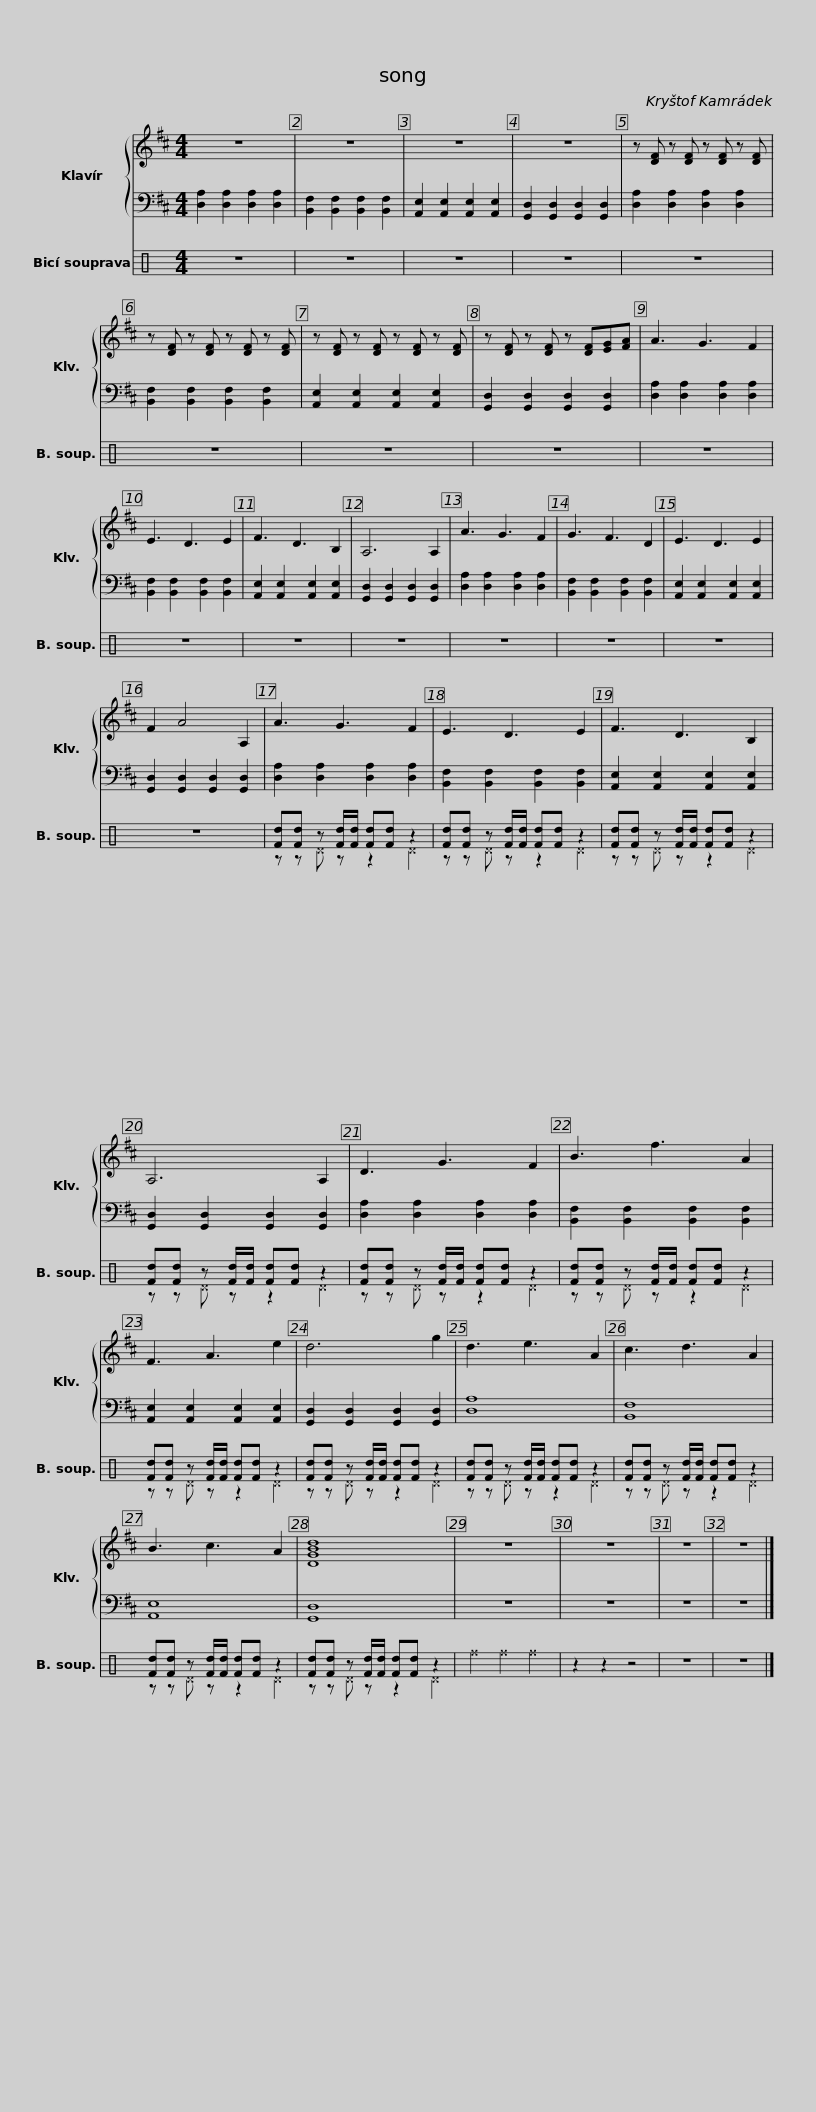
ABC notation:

X:1
%%score { 1 | 2 } ( 3 4 )
L:1/8
M:4/4
I:linebreak $
K:D
V:1 treble
V:2 bass
V:3 perc
K:none
V:4 perc
K:none
V:1
 z8 | z8 | z8 | z8 | z [DF] z [DF] z [DF] z [DF] | %5
 z [DF] z [DF] z [DF] z [DF] |$ z [DF] z [DF] z [DF] z [DF] | z [DF] z [DF] z [DF][EG][FA] | A3 G3 F2 | E3 D3 E2 | %10
 F3 D3 B,2 | A,6 A,2 |$ A3 G3 F2 | G3 F3 D2 | E3 D3 E2 | %15
 F2 A4 A,2 | A3 G3 F2 | E3 D3 E2 |$ F3 D3 B,2 | A,6 A,2 | %20
 D3 G3 F2 | B3 f3 A2 | F3 A3 e2 |$ d6 g2 | d3 e3 A2 | %25
 c3 d3 A2 | B3 c3 A2 | [DGBd]8 |$ z8 | z8 | %30
 z8 | z8 |] %32
V:2
 [D,A,]2 [D,A,]2 [D,A,]2 [D,A,]2 | [B,,F,]2 [B,,F,]2 [B,,F,]2 [B,,F,]2 | [A,,E,]2 [A,,E,]2 [A,,E,]2 [A,,E,]2 | [G,,D,]2 [G,,D,]2 [G,,D,]2 [G,,D,]2 | [D,A,]2 [D,A,]2 [D,A,]2 [D,A,]2 | %5
 [B,,F,]2 [B,,F,]2 [B,,F,]2 [B,,F,]2 |$ [A,,E,]2 [A,,E,]2 [A,,E,]2 [A,,E,]2 | [G,,D,]2 [G,,D,]2 [G,,D,]2 [G,,D,]2 | [D,A,]2 [D,A,]2 [D,A,]2 [D,A,]2 | [B,,F,]2 [B,,F,]2 [B,,F,]2 [B,,F,]2 | %10
 [A,,E,]2 [A,,E,]2 [A,,E,]2 [A,,E,]2 | [G,,D,]2 [G,,D,]2 [G,,D,]2 [G,,D,]2 |$ [D,A,]2 [D,A,]2 [D,A,]2 [D,A,]2 | [B,,F,]2 [B,,F,]2 [B,,F,]2 [B,,F,]2 | [A,,E,]2 [A,,E,]2 [A,,E,]2 [A,,E,]2 | %15
 [G,,D,]2 [G,,D,]2 [G,,D,]2 [G,,D,]2 | [D,A,]2 [D,A,]2 [D,A,]2 [D,A,]2 | [B,,F,]2 [B,,F,]2 [B,,F,]2 [B,,F,]2 |$ [A,,E,]2 [A,,E,]2 [A,,E,]2 [A,,E,]2 | [G,,D,]2 [G,,D,]2 [G,,D,]2 [G,,D,]2 | %20
 [D,A,]2 [D,A,]2 [D,A,]2 [D,A,]2 | [B,,F,]2 [B,,F,]2 [B,,F,]2 [B,,F,]2 | [A,,E,]2 [A,,E,]2 [A,,E,]2 [A,,E,]2 |$ [G,,D,]2 [G,,D,]2 [G,,D,]2 [G,,D,]2 | [D,A,]8 | %25
 [B,,F,]8 | [A,,E,]8 | [G,,D,]8 |$ z8 | z8 | %30
 z8 | z8 |] %32
V:3
[K:C] z8 | z8 | z8 | z8 | z8 | %5
 z8 |$ z8 | z8 | z8 | z8 | %10
 z8 | z8 |$ z8 | z8 | z8 | %15
 z8 | [Fd][Fd] z [Fd]/[Fd]/ [Fd][Fd] z2 | [Fd][Fd] z [Fd]/[Fd]/ [Fd][Fd] z2 |$ [Fd][Fd] z [Fd]/[Fd]/ [Fd][Fd] z2 | [Fd][Fd] z [Fd]/[Fd]/ [Fd][Fd] z2 | %20
 [Fd][Fd] z [Fd]/[Fd]/ [Fd][Fd] z2 | [Fd][Fd] z [Fd]/[Fd]/ [Fd][Fd] z2 | [Fd][Fd] z [Fd]/[Fd]/ [Fd][Fd] z2 |$ [Fd][Fd] z [Fd]/[Fd]/ [Fd][Fd] z2 | [Fd][Fd] z [Fd]/[Fd]/ [Fd][Fd] z2 | %25
 [Fd][Fd] z [Fd]/[Fd]/ [Fd][Fd] z2 | [Fd][Fd] z [Fd]/[Fd]/ [Fd][Fd] z2 | [Fd][Fd] z [Fd]/[Fd]/ [Fd][Fd] z2 |$ ^f2 ^f2 ^f4 | z2 z2 z4 | %30
 z8 | z8 |] %32
V:4
[K:C] x8 | x8 | x8 | x8 | x8 | %5
 x8 |$ x8 | x8 | x8 | x8 | %10
 x8 | x8 |$ x8 | x8 | x8 | %15
 x8 | z z ^D z z2 ^D2 | z z ^D z z2 ^D2 |$ z z ^D z z2 ^D2 | z z ^D z z2 ^D2 | %20
 z z ^D z z2 ^D2 | z z ^D z z2 ^D2 | z z ^D z z2 ^D2 |$ z z ^D z z2 ^D2 | z z ^D z z2 ^D2 | %25
 z z ^D z z2 ^D2 | z z ^D z z2 ^D2 | z z ^D z z2 ^D2 |$ x8 | x8 | %30
 x8 | x8 |] %32
